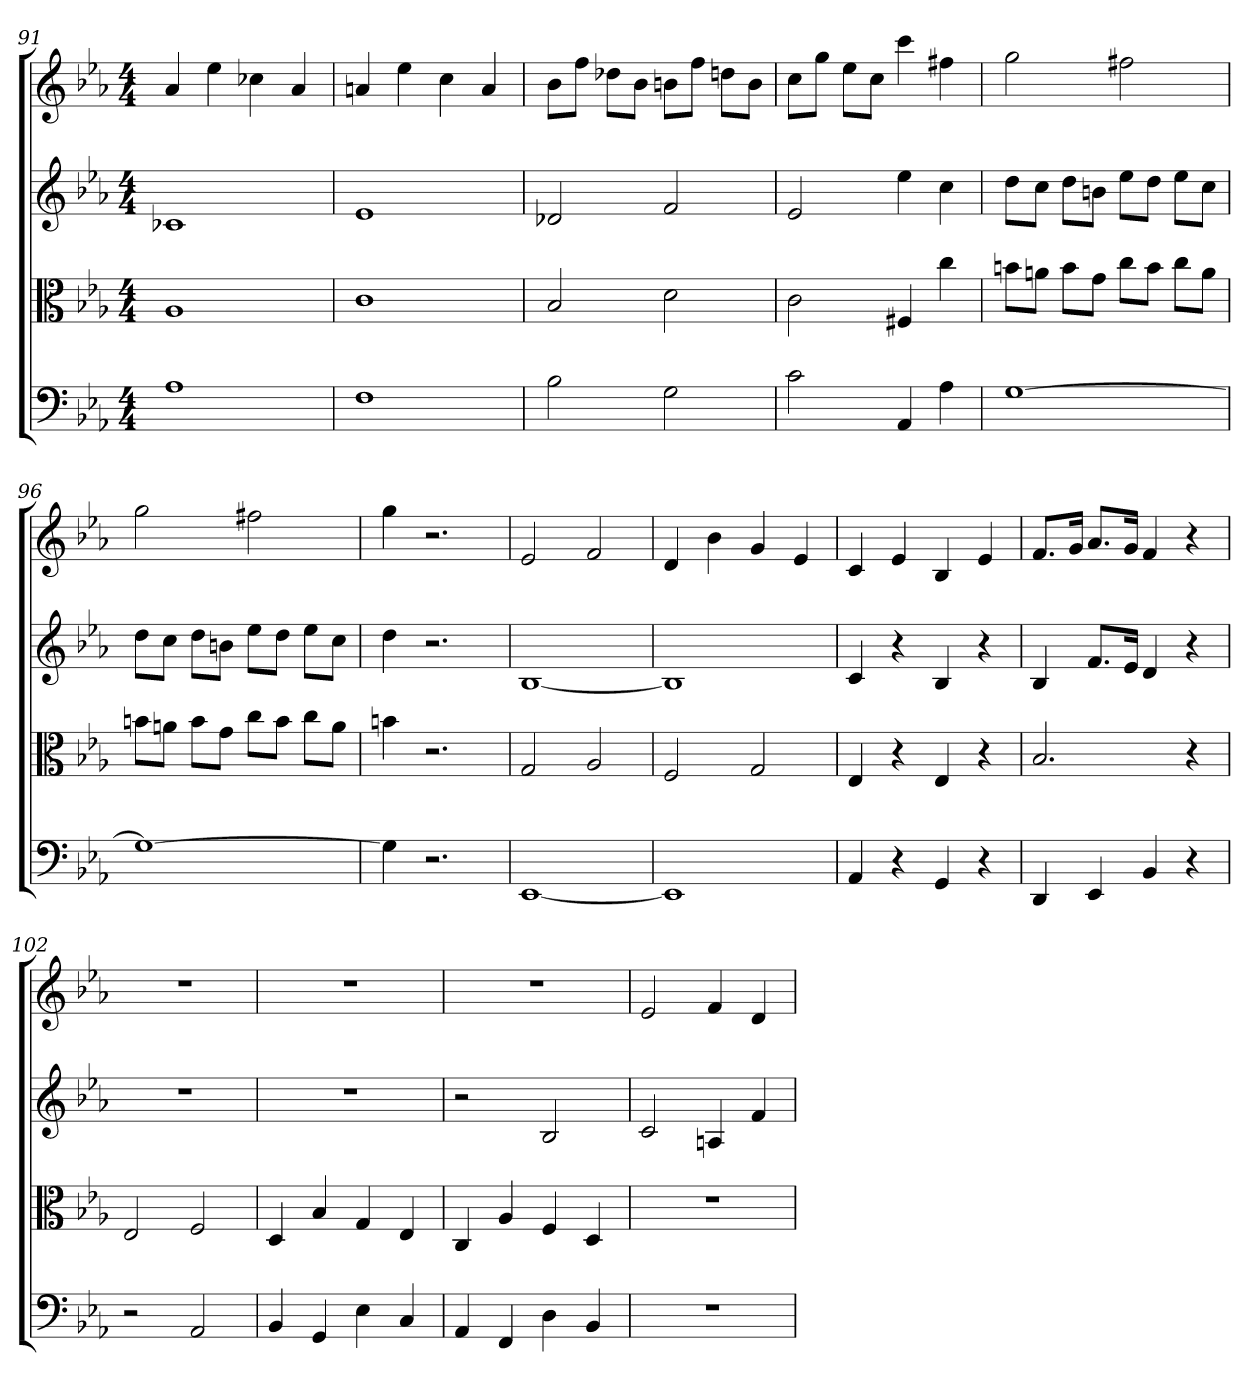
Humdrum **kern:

**kern	**kern	**kern	**kern
*part4	*part3	*part2	*part1
*staff4	*staff3	*staff2	*staff1
*clefF4	*clefC3	*	*
*k[b-e-a-]	*k[b-e-a-]	*k[b-e-a-]	*k[b-e-a-]
*E-:	*E-:	*E-:	*E-:
*M4/4	*M4/4	*M4/4	*M4/4
=91	=91	=91	=91
1A-	1A-	1c-X	4a-
.	.	.	4ee-
.	.	.	4cc-X
.	.	.	4a-
=92	=92	=92	=92
1F	1c	1e-	4an
.	.	.	4ee-
.	.	.	4cc
.	.	.	4a
=93	=93	=93	=93
2B-	2B-	2d-X	8b-L
.	.	.	8ffJ
.	.	.	8dd-XL
.	.	.	8b-J
2G	2d	2f	8bnL
.	.	.	8ffJ
.	.	.	8ddnL
.	.	.	8bJ
=94	=94	=94	=94
2c	2c	2e-	8ccL
.	.	.	8ggJ
.	.	.	8ee-L
.	.	.	8ccJ
4AA-	4F#X	4ee-	4ccc
4A-	4cc	4cc	4ff#X
=95	=95	=95	=95
[1G	8bn\L	8ddL	2gg
.	8an\J	8ccJ	.
.	8b\L	8ddL	.
.	8g\J	8bnJ	.
.	8cc\L	8ee-L	2ff#X
.	8b\J	8ddJ	.
.	8cc\L	8ee-L	.
.	8a\J	8ccJ	.
=96	=96	=96	=96
1G_	8bn\L	8ddL	2gg
.	8an\J	8ccJ	.
.	8b\L	8ddL	.
.	8g\J	8bnJ	.
.	8cc\L	8ee-L	2ff#X
.	8b\J	8ddJ	.
.	8cc\L	8ee-L	.
.	8a\J	8ccJ	.
=97	=97	=97	=97
4G]	4bn	4dd	4gg
2.r	2.r	2.r	2.r
=98	=98	=98	=98
[1EE-	2G	[1B-	2e-
.	2A-	.	2f
=99	=99	=99	=99
1EE-]	2F	1B-]	4d
.	.	.	4b-
.	2G	.	4g
.	.	.	4e-
=100	=100	=100	=100
4AA-	4E-	4c	4c
4r	4r	4r	4e-
4GG	4E-	4B-	4B-
4r	4r	4r	4e-
=101	=101	=101	=101
4DD	2.B-	4B-	8.fL
.	.	.	16gJk
4EE-	.	8.fL	8.a-L
.	.	16e-Jk	16gJk
4BB-	.	4d	4f
4r	4r	4r	4r
=102	=102	=102	=102
2r	2E-	1r	1r
2AA-	2F	.	.
=103	=103	=103	=103
4BB-	4D	1r	1r
4GG	4B-	.	.
4E-	4G	.	.
4C	4E-	.	.
=104	=104	=104	=104
4AA-	4C	2r	1r
4FF	4A-	.	.
4D	4F	2B-	.
4BB-	4D	.	.
=105	=105	=105	=105
1r	1r	2c	2e-
.	.	4An	4f
.	.	4f	4d
=	=	=	=
*-	*-	*-	*-
